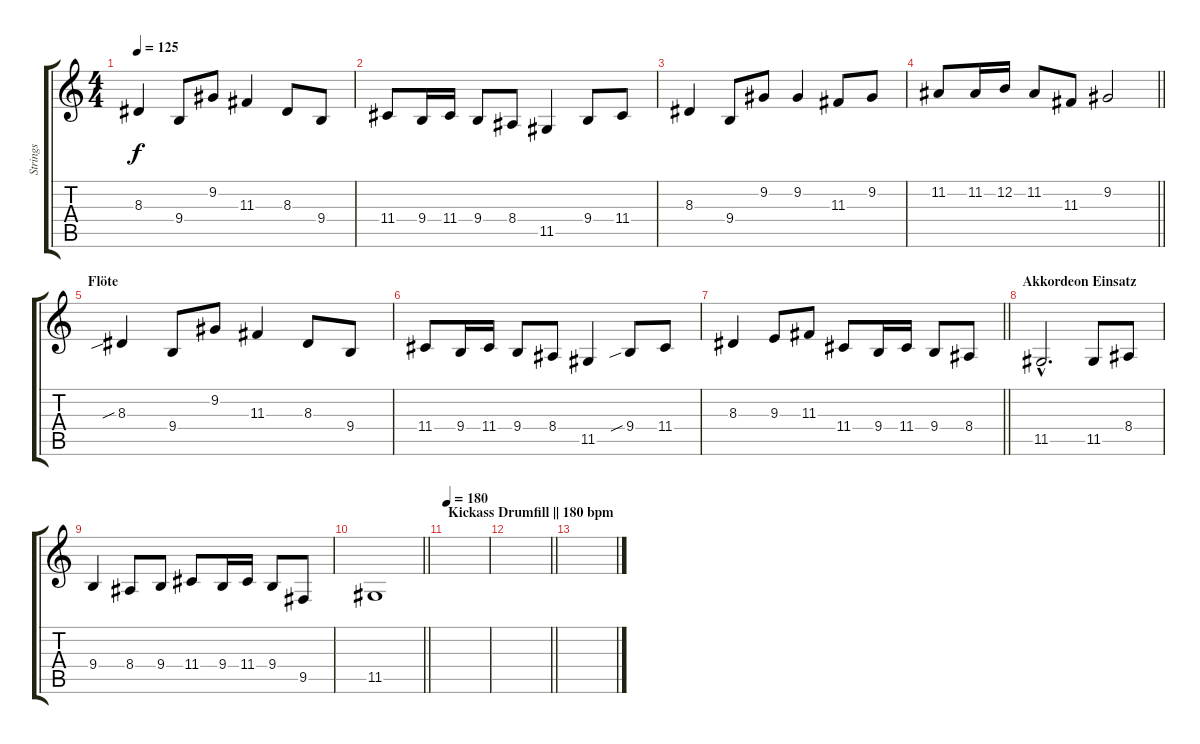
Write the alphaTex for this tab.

\track ("Strings" "Strings") {instrument stringensemble1}
\staff {score tabs}
\tuning (E4 B3 G3 D3 A2 E2) {hide}
\ts (4 4)
\tempo 125
\clef g2
\ks c
8.3.4{dy f instrument stringensemble1} 9.4.8 9.2.8 11.3.4 8.3.8 9.4.8 |
11.4.8 9.4.16 11.4.16 9.4.8 8.4.8 11.5.4 9.4.8 11.4.8 |
8.3.4 9.4.8 9.2.8 9.2.4 11.3.8 9.2.8 |
\barLineRight lightlight
11.2.8 11.2.16 12.2.16 11.2.8 11.3.8 9.2.2 |
\section ("" "Flöte")
8.3{sib}.4 9.4.8 9.2.8 11.3.4 8.3.8 9.4.8 |
11.4.8 9.4.16 11.4.16 9.4.8 8.4.8 11.5.4 9.4{sib}.8 11.4.8 |
\barLineRight lightlight
8.3.4 9.3.8 11.3.8 11.4.8 9.4.16 11.4.16 9.4.8 8.4.8 |
\section ("" "Akkordeon Einsatz")
11.5{hac}.2{d} 11.5.8 8.4.8 |
9.4.4 8.4.8 9.4.8 11.4.8 9.4.16 11.4.16 9.4.8 9.5.8 |
\barLineRight lightlight
11.5.1 |
\section ("" "Kickass Drumfill || 180 bpm")
\tempo 180
|
\barLineRight lightlight
|
\section ("" "")
